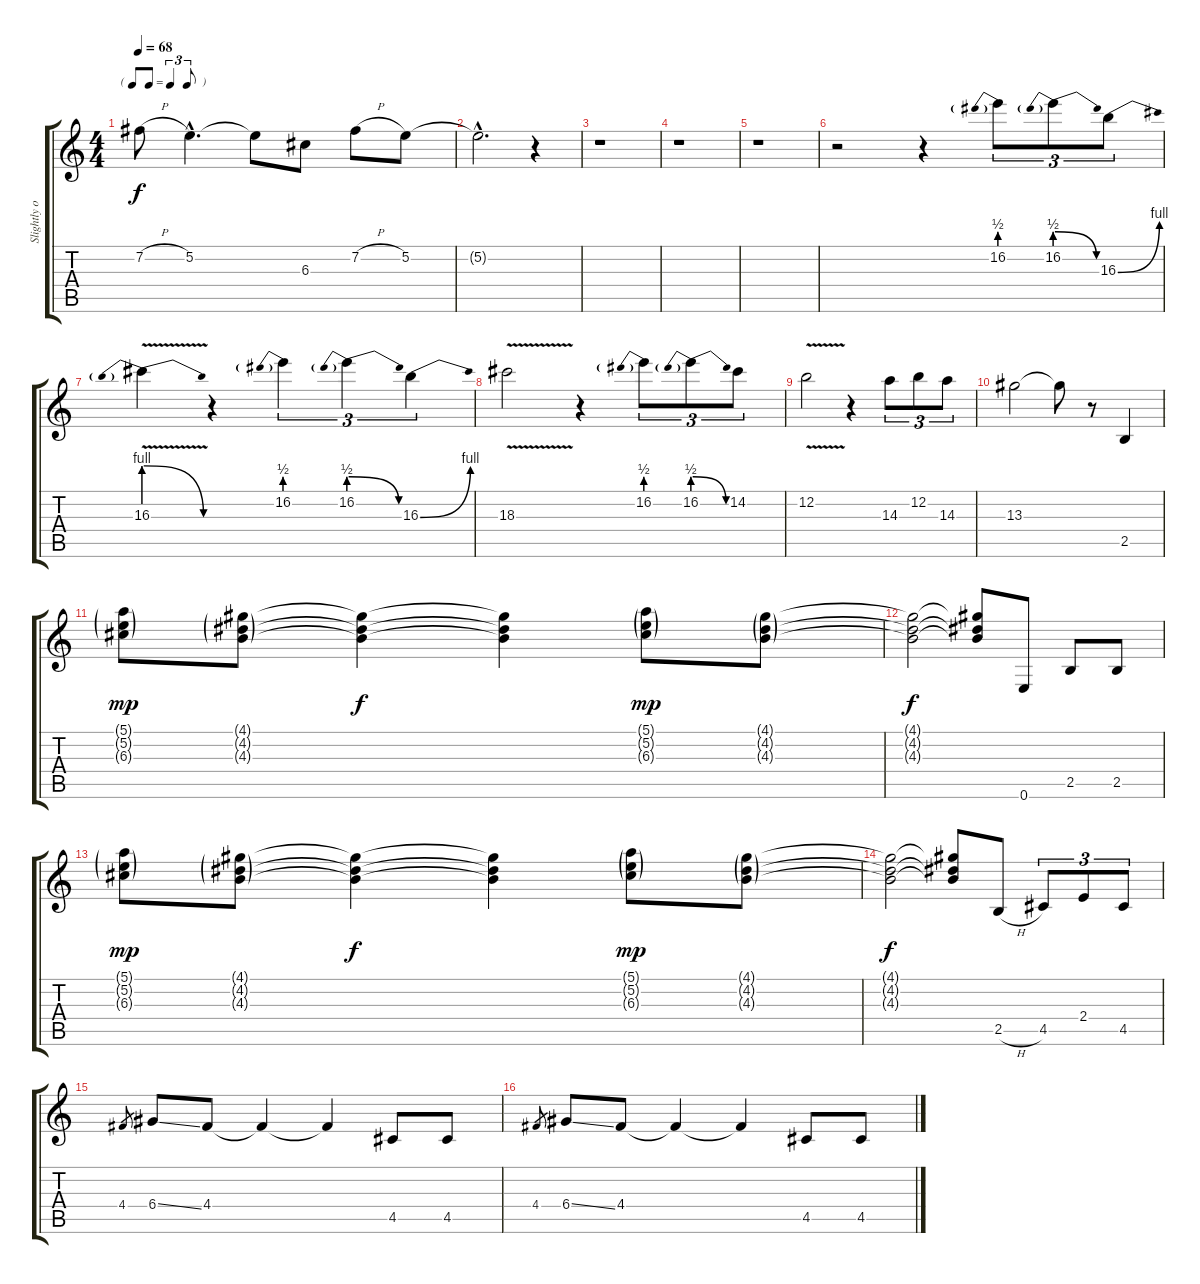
\track ("Slightly overdriven Les Paul" "Slightly o") {instrument overdrivenguitar}
\staff {score tabs}
\tuning (E4 B3 G3 D3 A2 E2) {hide}
\ts (4 4)
\tf triplet8th
\tempo 68
\clef g2
\ks c
7.2{h}.8{dy f} 5.2{hac}.4{d} 5.2{t}.8 6.3.8 7.2{h}.8 5.2.8 |
5.2{hac t}.2{d} r.4 |
r.1 |
r.1 |
r.1 |
r.2 r.4 16.2{be (prebend 0 2 60 2)}.8{tu (3 2)} 16.2{be (prebendrelease 0 2 60 0)}.8{tu (3 2)} 16.3{be (bend 0 0 60 4)}.8{tu (3 2)} |
16.3{be (prebendrelease 0 4 60 0) v}.4 r.4 16.2{be (prebend 0 2 60 2)}.4{tu (3 2)} 16.2{be (prebendrelease 0 2 60 0)}.4{tu (3 2)} 16.3{be (bend 0 0 60 4)}.4{tu (3 2)} |
18.3{v}.2 r.4 16.2{be (prebend 0 2 60 2)}.8{tu (3 2)} 16.2{be (prebendrelease 0 2 60 0)}.8{tu (3 2)} 14.2.8{tu (3 2)} |
12.2{v}.2 r.4 14.3.8{tu (3 2)} 12.2.8{tu (3 2)} 14.3.8{tu (3 2)} |
13.3.2 13.3{t}.8 r.8 2.5.4 |
(5.1{g} 5.2{g} 6.3{g}).8{dy mp} (4.1{g} 4.2{g} 4.3{g}).8 (4.1{t} 4.2{t} 4.3{t}).4{dy f} (4.1{t} 4.2{t} 4.3{t}).4 (5.1{g} 5.2{g} 6.3{g}).8{dy mp} (4.1{g} 4.2{g} 4.3{g}).8 |
(4.1{t} 4.2{t} 4.3{t}).2{dy f} (4.1{t} 4.2{t} 4.3{t}).8 0.6.8 2.5.8 2.5.8 |
(5.1{g} 5.2{g} 6.3{g}).8{dy mp} (4.1{g} 4.2{g} 4.3{g}).8 (4.1{t} 4.2{t} 4.3{t}).4{dy f} (4.1{t} 4.2{t} 4.3{t}).4 (5.1{g} 5.2{g} 6.3{g}).8{dy mp} (4.1{g} 4.2{g} 4.3{g}).8 |
(4.1{t} 4.2{t} 4.3{t}).2{dy f} (4.1{t} 4.2{t} 4.3{t}).8 2.5{h}.8 4.5.8{tu (3 2)} 2.4.8{tu (3 2)} 4.5.8{tu (3 2)} |
4.4.8{gr} 6.4{ss}.8 4.4.8 4.4{t}.4 4.4{t}.4 4.5.8 4.5.8 |
4.4.8{gr} 6.4{ss}.8 4.4.8 4.4{t}.4 4.4{t}.4 4.5.8 4.5.8
